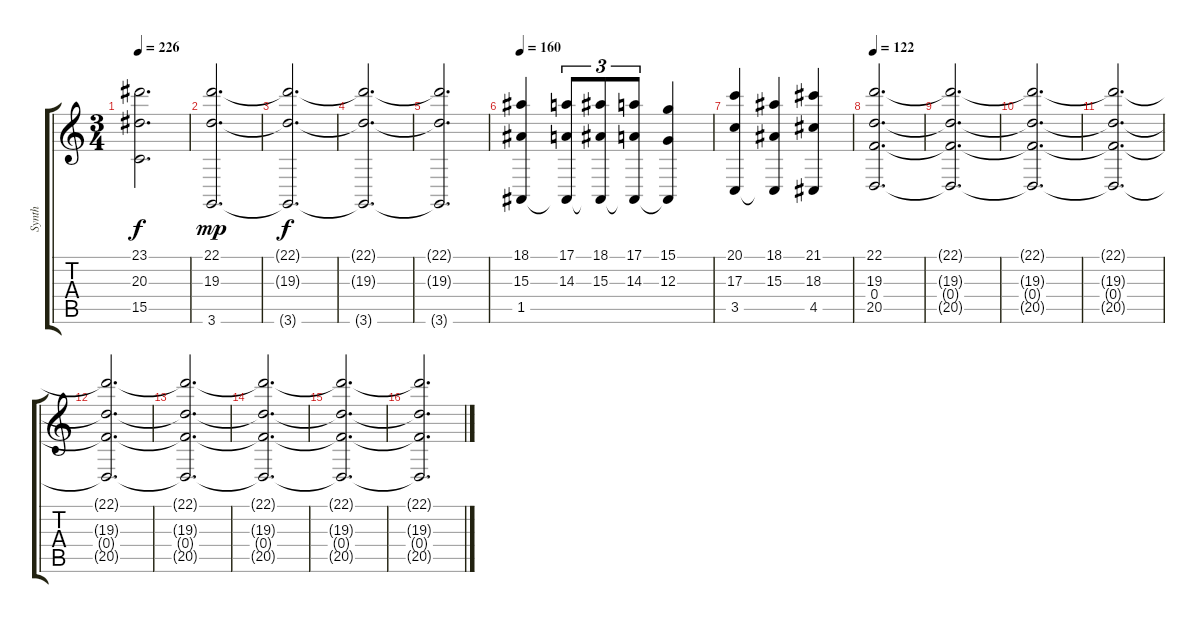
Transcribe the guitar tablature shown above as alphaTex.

\track ("Synth" "Synth") {instrument choiraahs}
\staff {score tabs}
\tuning (E4 B3 G3 D3 A2 E2) {hide}
\ts (3 4)
\tempo 226
\clef g2
\ks c
(23.1{t} 20.3{t} 15.5{t}).2{d dy f} |
(22.1 19.3 3.6).2{d dy mp} |
(22.1{t} 19.3{t} 3.6{t}).2{d dy f} |
(22.1{t} 19.3{t} 3.6{t}).2{d} |
(22.1{t} 19.3{t} 3.6{t}).2{d} |
\tempo 160
(18.1 15.3 1.5).4 (17.1 14.3 1.5{t}).8{tu (3 2)} (18.1 15.3 1.5{t}).8{tu (3 2)} (17.1 14.3 1.5{t}).8{tu (3 2)} (15.1 12.3 1.5{t}).4 |
(20.1 17.3 3.5).4 (18.1 15.3 3.5{t}).4 (21.1 18.3 4.5).4 |
\tempo 122
(22.1 19.3 0.4 20.5).2{d} |
(22.1{t} 19.3{t} 0.4{t} 20.5{t}).2{d} |
(22.1{t} 19.3{t} 0.4{t} 20.5{t}).2{d} |
(22.1{t} 19.3{t} 0.4{t} 20.5{t}).2{d} |
(22.1{t} 19.3{t} 0.4{t} 20.5{t}).2{d} |
(22.1{t} 19.3{t} 0.4{t} 20.5{t}).2{d volume 0} |
(22.1{t} 19.3{t} 0.4{t} 20.5{t}).2{d} |
(22.1{t} 19.3{t} 0.4{t} 20.5{t}).2{d} |
(22.1{t} 19.3{t} 0.4{t} 20.5{t}).2{d}
